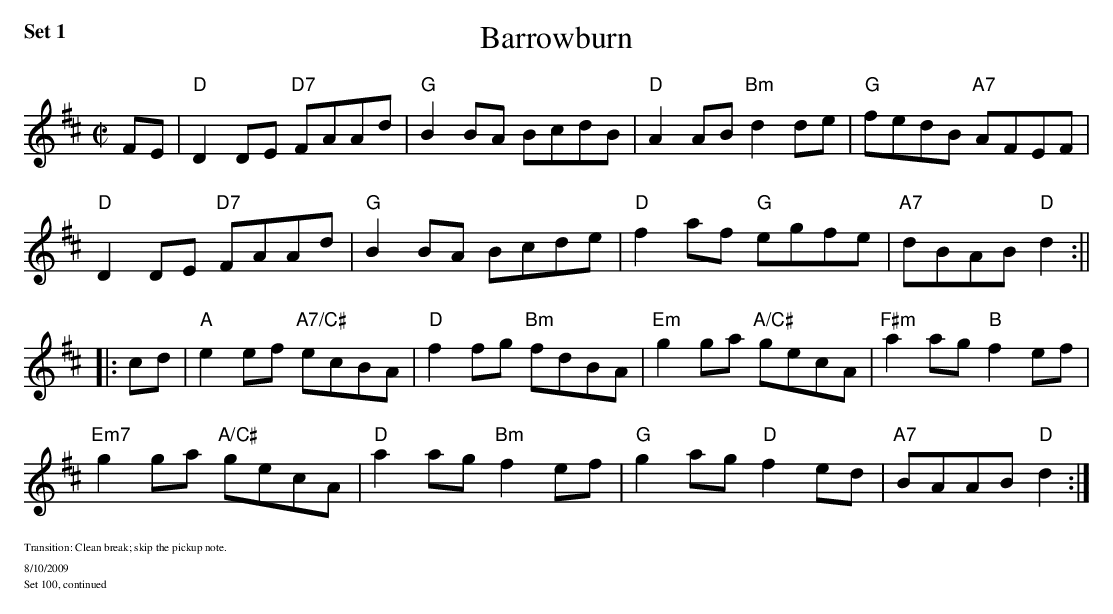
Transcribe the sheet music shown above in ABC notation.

X:1
T: Barrowburn
M: C|
L: 1/8
K: Dmaj
FE|"D"D2DE "D7"FAAd | "G"B2BA BcdB | "D"A2AB "Bm"d2de | "G"fedB "A7"AFEF |
"D"D2DE "D7"FAAd | "G"B2BA Bcde | "D"f2af "G"egfe | "A7"dBAB "D"d2:||
|:cd|"A"e2ef "A7/C#"ecBA | "D"f2fg "Bm"fdBA | "Em"g2ga "A/C#"gecA | "F#m"a2ag "B"f2ef |
"Em7"g2ga "A/C#"gecA | "D"a2ag "Bm"f2ef | "G"g2ag "D"f2ed | "A7"BAAB "D"d2:|]
%%text Transition: Clean break; skip the pickup note.
%%text
%%text 8/10/2009

%%text Set 100, continued
$SmallLMargin
$SmallRMargin
